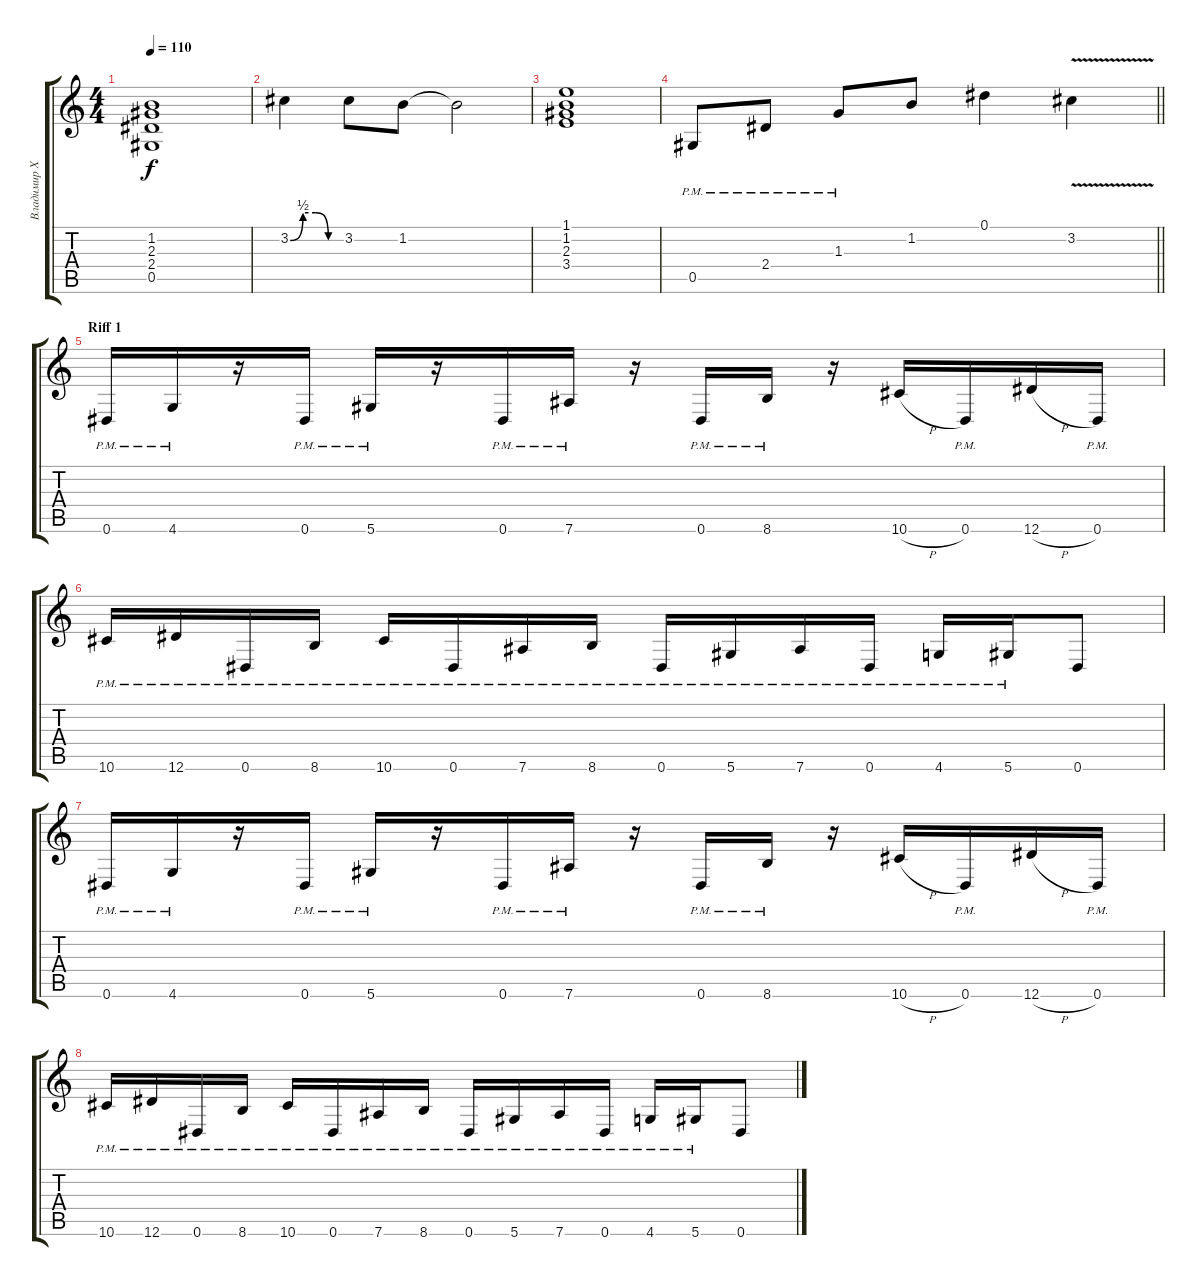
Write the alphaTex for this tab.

\track ("Владимир Холстинин" "Владимир Х") {instrument distortionguitar}
\staff {score tabs}
\tuning (Eb4 Bb3 Gb3 Db3 Ab2 Eb2) {hide}
\ts (4 4)
\tempo 110
\clef g2
\ks c
(1.2 2.3 2.4 0.5).1{dy f} |
3.2{be (custom 0 0 15 2 30 2 45 0 60 0)}.4 3.2.8 1.2.8 1.2{t}.2 |
(1.1 1.2 2.3 3.4).1 |
\barLineRight lightlight
0.5{pm}.8 2.4{pm}.8 1.3{pm}.8 1.2.8 0.1.4 3.2{v}.4 |
\section ("" "Riff 1")
0.6{pm}.16 4.6{pm}.16 r.16 0.6{pm}.16 5.6{pm}.16 r.16 0.6{pm}.16 7.6{pm}.16 r.16 0.6{pm}.16 8.6{pm}.16 r.16 10.6{h}.16 0.6{pm}.16 12.6{h}.16 0.6{pm}.16 |
10.6{pm}.16 12.6{pm}.16 0.6{pm}.16 8.6{pm}.16 10.6{pm}.16 0.6{pm}.16 7.6{pm}.16 8.6{pm}.16 0.6{pm}.16 5.6{pm}.16 7.6{pm}.16 0.6{pm}.16 4.6{pm}.16 5.6{pm}.16 0.6.8 |
0.6{pm}.16 4.6{pm}.16 r.16 0.6{pm}.16 5.6{pm}.16 r.16 0.6{pm}.16 7.6{pm}.16 r.16 0.6{pm}.16 8.6{pm}.16 r.16 10.6{h}.16 0.6{pm}.16 12.6{h}.16 0.6{pm}.16 |
10.6{pm}.16 12.6{pm}.16 0.6{pm}.16 8.6{pm}.16 10.6{pm}.16 0.6{pm}.16 7.6{pm}.16 8.6{pm}.16 0.6{pm}.16 5.6{pm}.16 7.6{pm}.16 0.6{pm}.16 4.6{pm}.16 5.6{pm}.16 0.6.8
